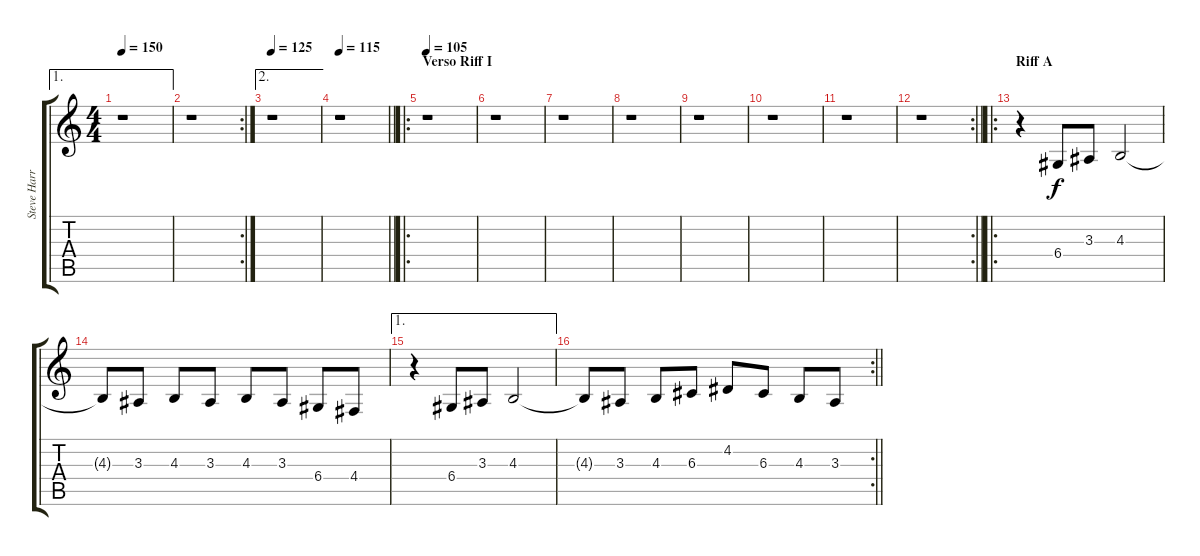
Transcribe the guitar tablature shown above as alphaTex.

\track ("Steve Harris (Teclado)" "Steve Harr") {instrument cello}
\staff {score tabs}
\tuning (E4 B3 G3 D3 A2 E2) {hide}
\ae 1
\ts (4 4)
\tempo 150
\clef g2
\ks c
r.1{dy f} |
\rc 2
r.1 |
\ae 2
\tempo 125
r.1 |
\tempo 115
\barLineRight lightlight
r.1 |
\ro
\section ("" "Verso Riff I")
\tempo 105
r.1 |
r.1 |
r.1 |
r.1 |
r.1 |
r.1 |
r.1 |
\rc 2
\barLineRight lightlight
r.1 |
\ro
\section ("" "Riff A")
r.4 6.4.8 3.3.8 4.3.2 |
4.3{t}.8 3.3.8 4.3.8 3.3.8 4.3.8 3.3.8 6.4.8 4.4.8 |
\ae 1
r.4 6.4.8 3.3.8 4.3.2 |
\rc 2
\barLineRight lightlight
4.3{t}.8 3.3.8 4.3.8 6.3.8 4.2.8 6.3.8 4.3.8 3.3.8
